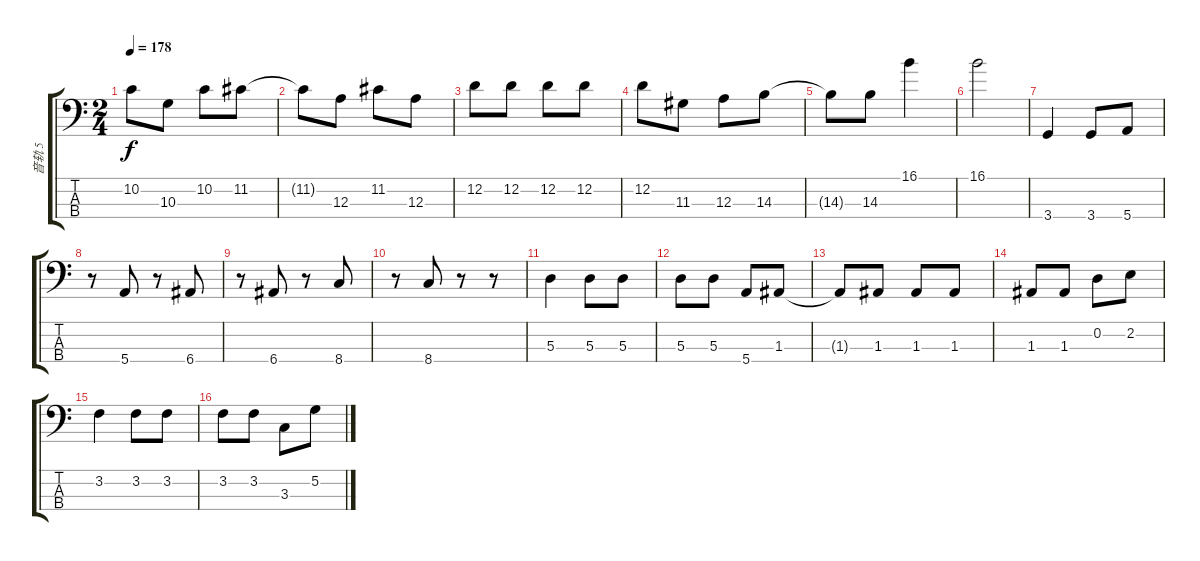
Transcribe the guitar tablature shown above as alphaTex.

\track ("音轨 5" "音轨 5") {instrument electricbassfinger}
\staff {score tabs}
\tuning (G2 D2 A1 E1) {hide}
\ts (2 4)
\tempo 178
\clef f4
\ks c
10.2{t}.8{dy f} 10.3.8 10.2.8 11.2.8 |
11.2{t}.8 12.3.8 11.2.8 12.3.8 |
12.2.8 12.2.8 12.2.8 12.2.8 |
12.2.8 11.3.8 12.3.8 14.3.8 |
14.3{t}.8 14.3.8 16.1.4 |
16.1.2 |
3.4.4 3.4.8 5.4.8 |
r.8 5.4.8 r.8 6.4.8 |
r.8 6.4.8 r.8 8.4.8 |
r.8 8.4.8 r.8 r.8 |
5.3.4 5.3.8 5.3.8 |
5.3.8 5.3.8 5.4.8 1.3.8 |
1.3{t}.8 1.3.8 1.3.8 1.3.8 |
1.3.8 1.3.8 0.2.8 2.2.8 |
3.2.4 3.2.8 3.2.8 |
3.2.8 3.2.8 3.3.8 5.2.8
